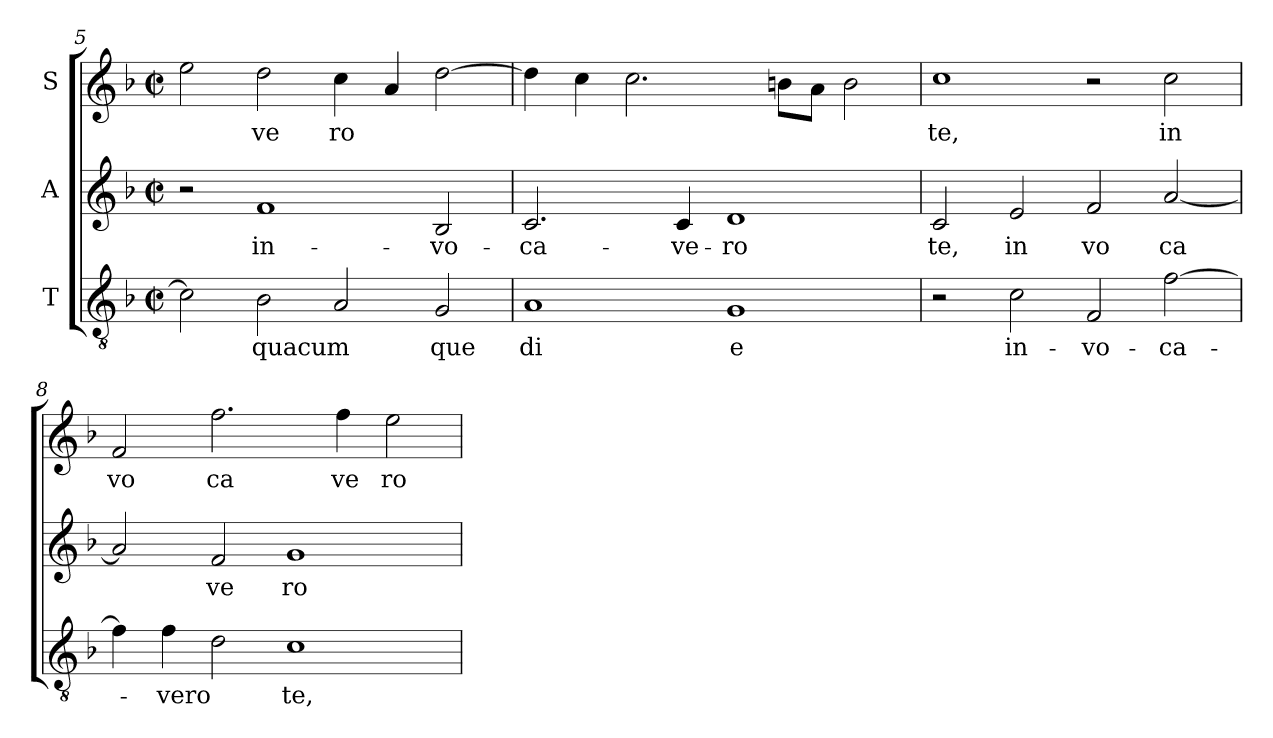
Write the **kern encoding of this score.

**kern	**text	**kern	**text	**kern	**text
*part3	*part3	*part2	*part2	*part1	*part1
*staff3	*staff3	*staff2	*staff2	*staff1	*staff1
*I"T	*	*I"A	*	*I"S	*
*clefGv2	*	*clefG2	*	*clefG2	*
*k[b-]	*	*k[b-]	*	*k[b-]	*
*F:	*	*F:	*	*F:	*
*M2/2	*	*M2/2	*	*M2/2	*
*met(c|)	*	*met(c|)	*	*met(c|)	*
=5	=5	=5	=5	=5	=5
2c\]	.	2r	.	2ee\	.
!	!LO:LY:b	!	!LO:LY:b:cj	!	!LO:LY:b:cj
2B-\	quacum	1f	in-	2dd\	ve
!	!	!	!	!	!LO:LY:b:cj
2A/	.	.	.	4cc\	ro
.	.	.	.	4a/	.
!	!LO:LY:b:cj	!	!LO:LY:b:cj	!	!
2G/	que	2B-/	-vo-	[>2dd\	.
=6	=6	=6	=6	=6	=6
!	!LO:LY:b:cj	!	!LO:LY:b:cj	!	!
1A	di	2.c/	-ca-	4dd\]	.
.	.	.	.	4cc\	.
.	.	.	.	2.cc\	.
!	!	!	!LO:LY:b:cj	!	!
.	.	4c/	-ve-	.	.
!	!LO:LY:b:cj	!	!LO:LY:b:cj	!	!
1G	e	1d	-ro	.	.
.	.	.	.	8b\L	.
.	.	.	.	8a\J	.
.	.	.	.	2b\	.
!!LO:LB:g=z
=7	=7	=7	=7	=7	=7
!	!	!	!LO:LY:b:cj	!	!LO:LY:b:cj
2r	.	2c/	te,	1cc	te,
!	!LO:LY:b:cj	!	!LO:LY:b:cj	!	!
2c\	in-	2e/	in	.	.
!	!LO:LY:b:cj	!	!LO:LY:b:cj	!	!
2F/	-vo-	2f/	vo	2r	.
!	!LO:LY:b:cj	!	!LO:LY:b:cj	!	!LO:LY:b:cj
[>2f\	-ca-	[<2a/	ca	2cc\	in
=8	=8	=8	=8	=8	=8
!	!	!	!	!	!LO:LY:b:cj
4f\]	.	2a/]	.	2f/	vo
!	!LO:LY:b:cj	!	!	!	!
4f\	-vero	.	.	.	.
!	!	!	!LO:LY:b:cj	!	!LO:LY:b:cj
2d\	.	2f/	ve	2.ff\	ca
!	!LO:LY:b:cj	!	!LO:LY:b:cj	!	!
1c	te,	1g	ro	.	.
!	!	!	!	!	!LO:LY:b:cj
.	.	.	.	4ff\	ve
!	!	!	!	!	!LO:LY:b:cj
.	.	.	.	2ee\	ro
=	=	=	=	=	=
*-	*-	*-	*-	*-	*-
